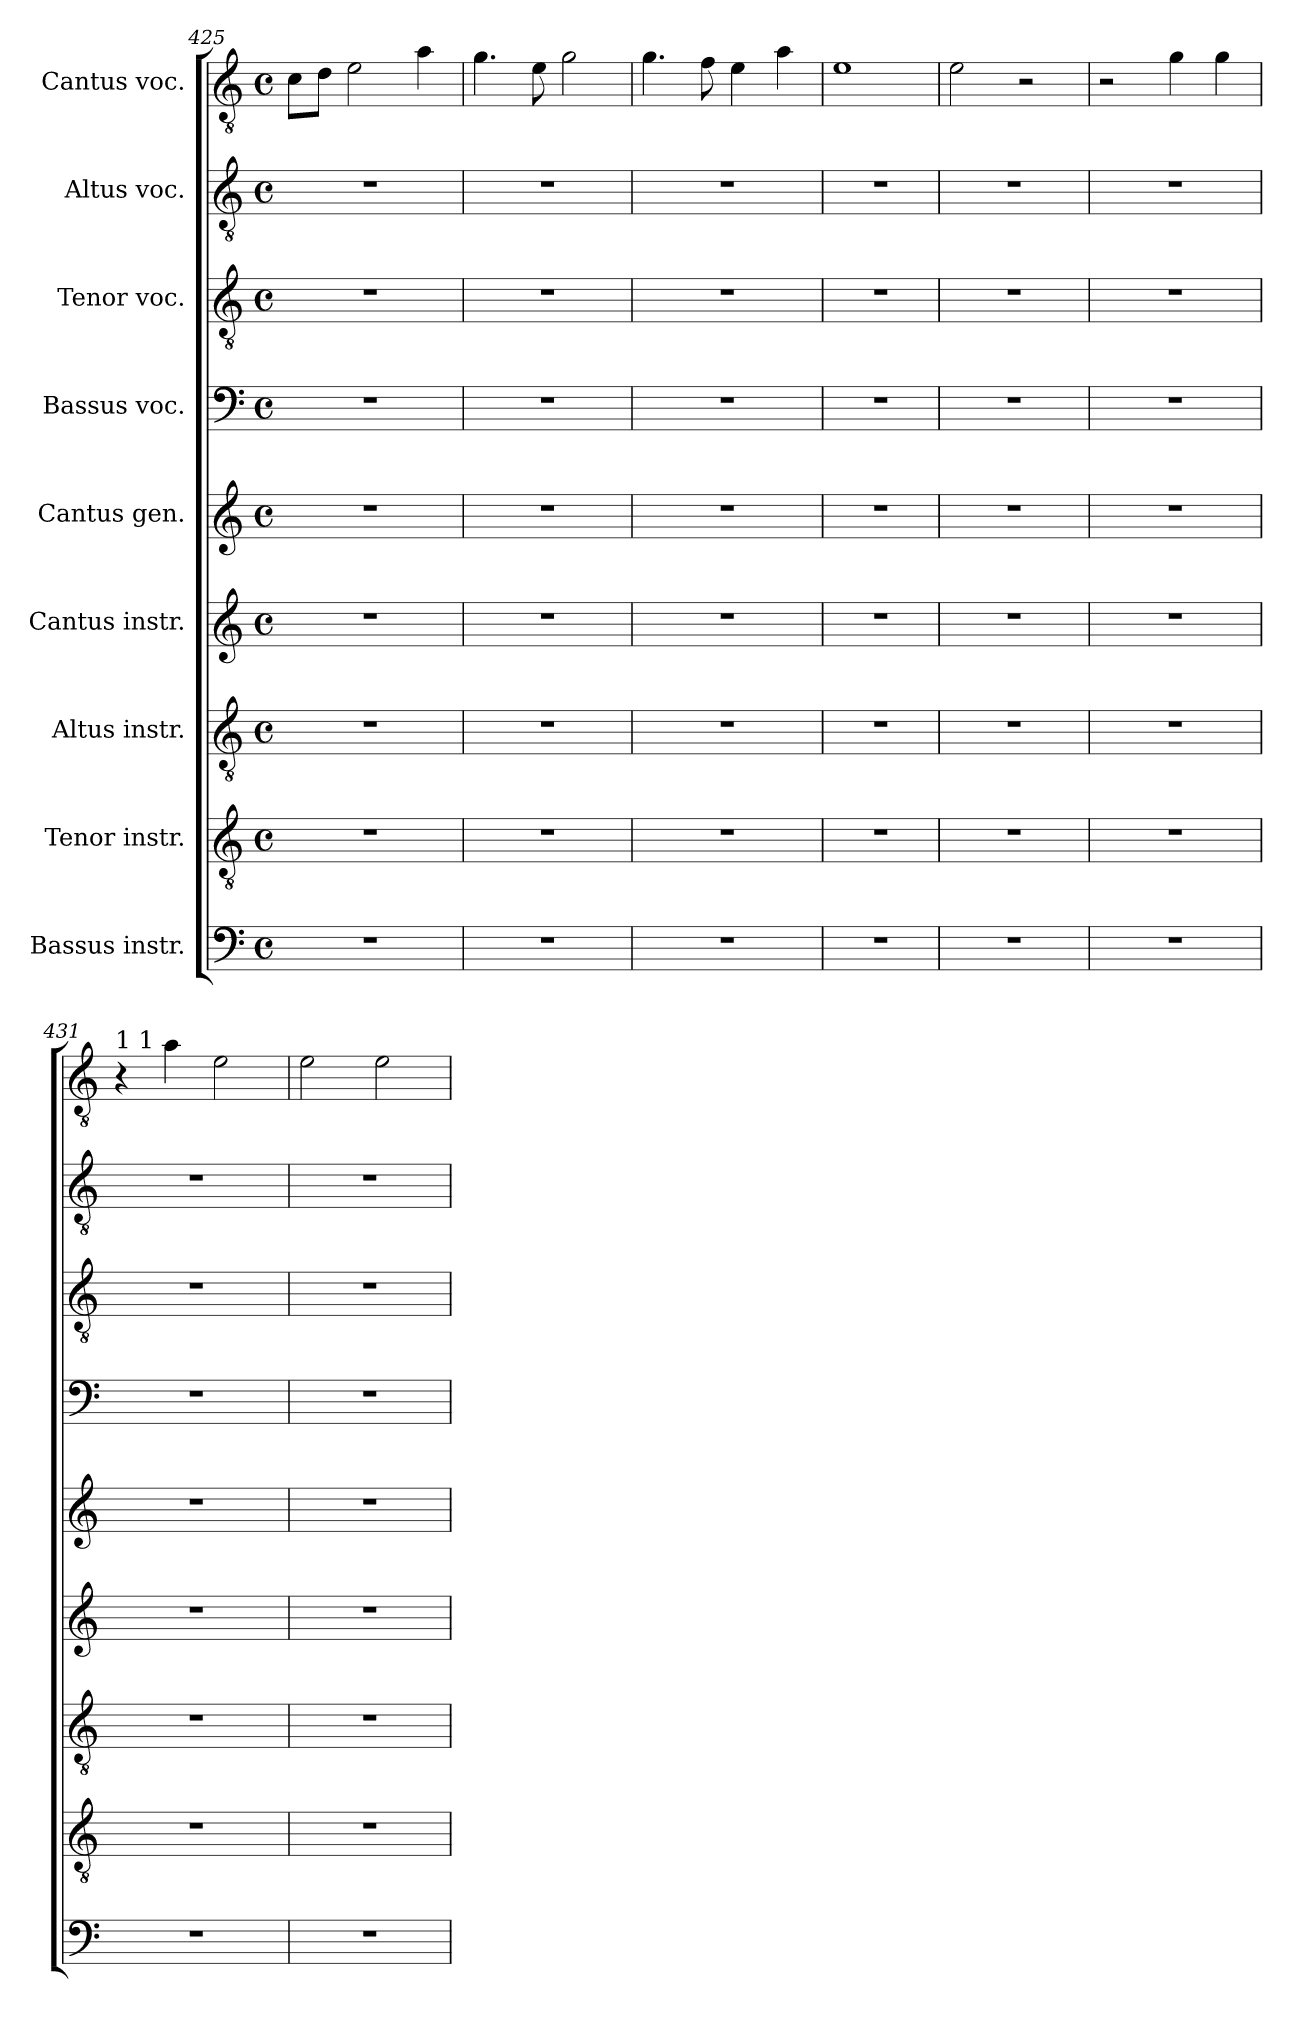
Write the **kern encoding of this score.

**kern	**kern	**kern	**kern	**kern	**kern	**kern	**kern	**kern
*part9	*part8	*part7	*part6	*part5	*part4	*part3	*part2	*part1
*staff9	*staff8	*staff7	*staff6	*staff5	*staff4	*staff3	*staff2	*staff1
*I"Bassus instr.	*I"Tenor instr.	*I"Altus instr.	*I"Cantus instr.	*I"Cantus gen.	*I"Bassus voc.	*I"Tenor voc.	*I"Altus voc.	*I"Cantus voc.
*clefF4	*clefGv2	*clefGv2	*clefG2	*clefG2	*clefF4	*clefGv2	*clefGv2	*clefGv2
*k[]	*k[]	*k[]	*k[]	*k[]	*k[]	*k[]	*k[]	*k[]
*C:	*C:	*C:	*C:	*C:	*C:	*C:	*C:	*C:
*M4/4	*M4/4	*M4/4	*M4/4	*M4/4	*M4/4	*M4/4	*M4/4	*M4/4
*met(c)	*met(c)	*met(c)	*met(c)	*met(c)	*met(c)	*met(c)	*met(c)	*met(c)
=425	=425	=425	=425	=425	=425	=425	=425	=425
1r	1r	1r	1r	1r	1r	1r	1r	8c\L
.	.	.	.	.	.	.	.	8d\J
.	.	.	.	.	.	.	.	2e\
.	.	.	.	.	.	.	.	4a\
=426	=426	=426	=426	=426	=426	=426	=426	=426
1r	1r	1r	1r	1r	1r	1r	1r	4.g\
.	.	.	.	.	.	.	.	8e\
.	.	.	.	.	.	.	.	2g\
=427	=427	=427	=427	=427	=427	=427	=427	=427
1r	1r	1r	1r	1r	1r	1r	1r	4.g\
.	.	.	.	.	.	.	.	8f\
.	.	.	.	.	.	.	.	4e\
.	.	.	.	.	.	.	.	4a\
=428	=428	=428	=428	=428	=428	=428	=428	=428
1r	1r	1r	1r	1r	1r	1r	1r	1e
=429	=429	=429	=429	=429	=429	=429	=429	=429
1r	1r	1r	1r	1r	1r	1r	1r	2e\
.	.	.	.	.	.	.	.	2r
=430	=430	=430	=430	=430	=430	=430	=430	=430
1r	1r	1r	1r	1r	1r	1r	1r	2r
.	.	.	.	.	.	.	.	4g\
.	.	.	.	.	.	.	.	4g\
!!LO:LB:g=z
=431	=431	=431	=431	=431	=431	=431	=431	=431
!	!	!	!	!	!	!	!	!LO:TX:a:t=1 1
1r	1r	1r	1r	1r	1r	1r	1r	4r
.	.	.	.	.	.	.	.	4a\
.	.	.	.	.	.	.	.	2e\
=432	=432	=432	=432	=432	=432	=432	=432	=432
1r	1r	1r	1r	1r	1r	1r	1r	2e\
.	.	.	.	.	.	.	.	2e\
=	=	=	=	=	=	=	=	=
*-	*-	*-	*-	*-	*-	*-	*-	*-
